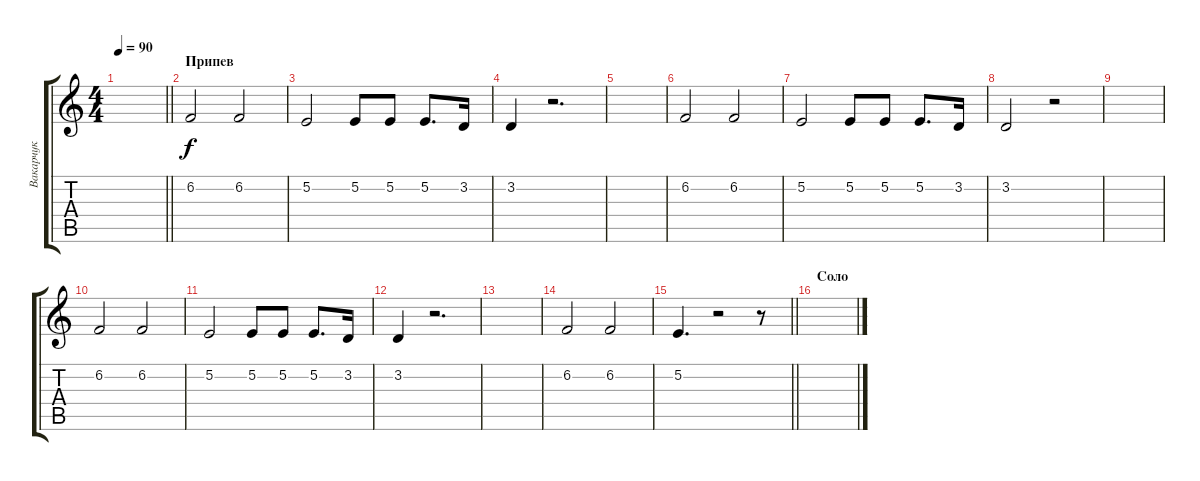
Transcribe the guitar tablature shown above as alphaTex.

\track ("Вакарчук" "Вакарчук") {instrument tenorsax}
\staff {score tabs}
\tuning (E4 B3 G3 D3 A2 E2) {hide}
\ts (4 4)
\tempo 90
\clef g2
\barLineRight lightlight
\ks c
|
\section ("" "Припев")
6.2.2 6.2.2 |
5.2.2 5.2.8 5.2.8 5.2.8{d} 3.2.16 |
3.2.4 r.2{d} |
|
6.2.2 6.2.2 |
5.2.2 5.2.8 5.2.8 5.2.8{d} 3.2.16 |
3.2.2 r.2 |
|
6.2.2 6.2.2 |
5.2.2 5.2.8 5.2.8 5.2.8{d} 3.2.16 |
3.2.4 r.2{d} |
|
6.2.2 6.2.2 |
\barLineRight lightlight
5.2.4{d} r.2 r.8 |
\section ("" "Соло")
